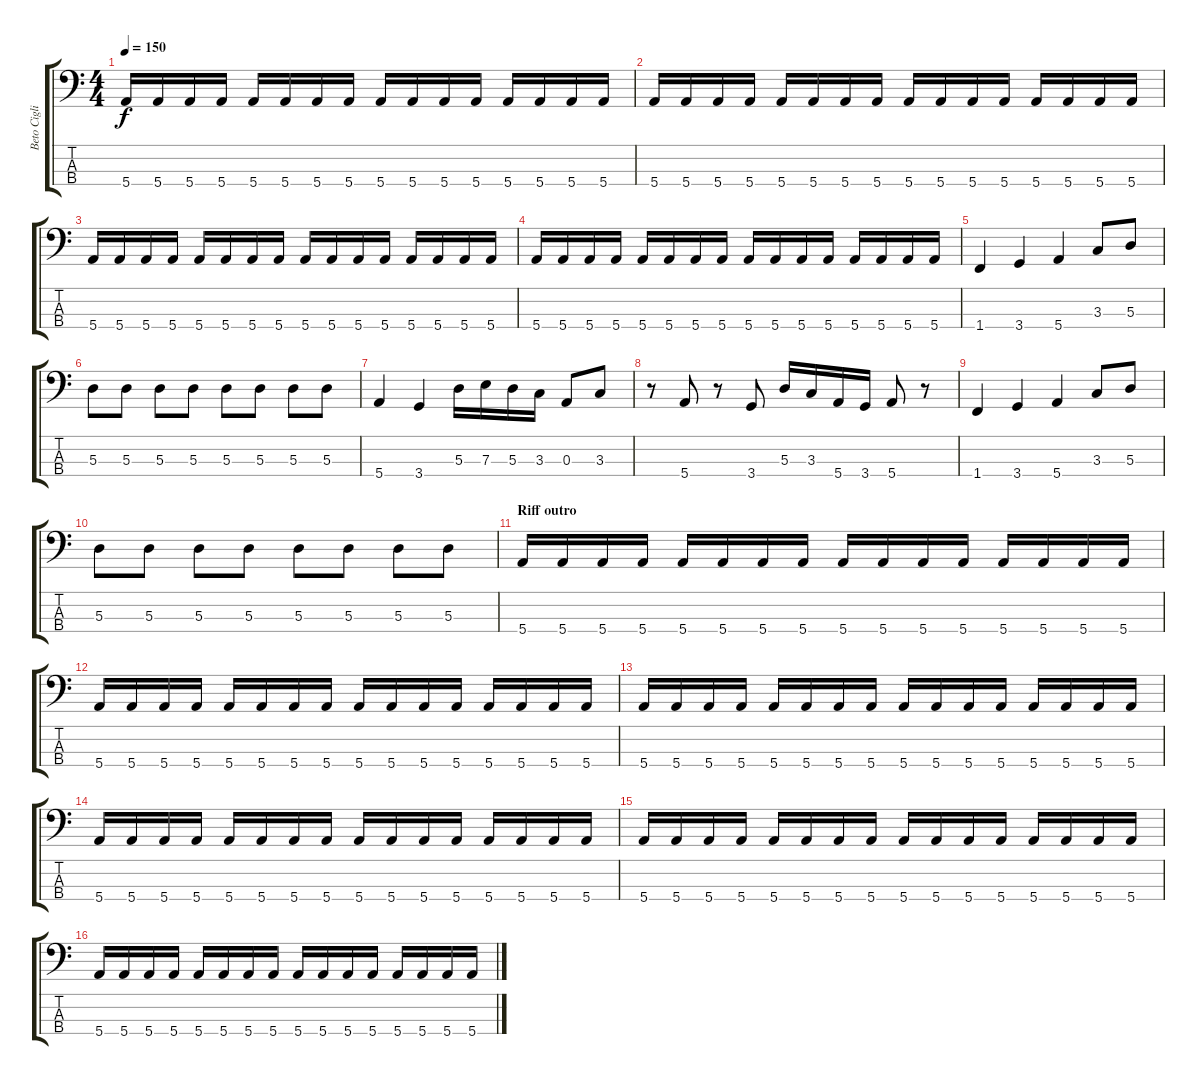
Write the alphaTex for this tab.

\track ("Beto Ciglioti (bajo)" "Beto Cigli") {instrument electricbassfinger}
\staff {score tabs}
\tuning (G2 D2 A1 E1) {hide}
\ts (4 4)
\tempo 150
\clef f4
\ks c
5.4.16{dy f} 5.4.16 5.4.16 5.4.16 5.4.16 5.4.16 5.4.16 5.4.16 5.4.16 5.4.16 5.4.16 5.4.16 5.4.16 5.4.16 5.4.16 5.4.16 |
5.4.16 5.4.16 5.4.16 5.4.16 5.4.16 5.4.16 5.4.16 5.4.16 5.4.16 5.4.16 5.4.16 5.4.16 5.4.16 5.4.16 5.4.16 5.4.16 |
5.4.16 5.4.16 5.4.16 5.4.16 5.4.16 5.4.16 5.4.16 5.4.16 5.4.16 5.4.16 5.4.16 5.4.16 5.4.16 5.4.16 5.4.16 5.4.16 |
5.4.16 5.4.16 5.4.16 5.4.16 5.4.16 5.4.16 5.4.16 5.4.16 5.4.16 5.4.16 5.4.16 5.4.16 5.4.16 5.4.16 5.4.16 5.4.16 |
1.4.4 3.4.4 5.4.4 3.3.8 5.3.8 |
5.3.8 5.3.8 5.3.8 5.3.8 5.3.8 5.3.8 5.3.8 5.3.8 |
5.4.4 3.4.4 5.3.16 7.3.16 5.3.16 3.3.16 0.3.8 3.3.8 |
r.8 5.4.8 r.8 3.4.8 5.3.16 3.3.16 5.4.16 3.4.16 5.4.8 r.8 |
1.4.4 3.4.4 5.4.4 3.3.8 5.3.8 |
5.3.8 5.3.8 5.3.8 5.3.8 5.3.8 5.3.8 5.3.8 5.3.8 |
\section ("" "Riff outro")
5.4.16 5.4.16 5.4.16 5.4.16 5.4.16 5.4.16 5.4.16 5.4.16 5.4.16 5.4.16 5.4.16 5.4.16 5.4.16 5.4.16 5.4.16 5.4.16 |
5.4.16 5.4.16 5.4.16 5.4.16 5.4.16 5.4.16 5.4.16 5.4.16 5.4.16 5.4.16 5.4.16 5.4.16 5.4.16 5.4.16 5.4.16 5.4.16 |
5.4.16 5.4.16 5.4.16 5.4.16 5.4.16 5.4.16 5.4.16 5.4.16 5.4.16 5.4.16 5.4.16 5.4.16 5.4.16 5.4.16 5.4.16 5.4.16 |
5.4.16 5.4.16 5.4.16 5.4.16 5.4.16 5.4.16 5.4.16 5.4.16 5.4.16 5.4.16 5.4.16 5.4.16 5.4.16 5.4.16 5.4.16 5.4.16 |
5.4.16 5.4.16 5.4.16 5.4.16 5.4.16 5.4.16 5.4.16 5.4.16 5.4.16 5.4.16 5.4.16 5.4.16 5.4.16 5.4.16 5.4.16 5.4.16 |
5.4.16 5.4.16 5.4.16 5.4.16 5.4.16 5.4.16 5.4.16 5.4.16 5.4.16 5.4.16 5.4.16 5.4.16 5.4.16 5.4.16 5.4.16 5.4.16
